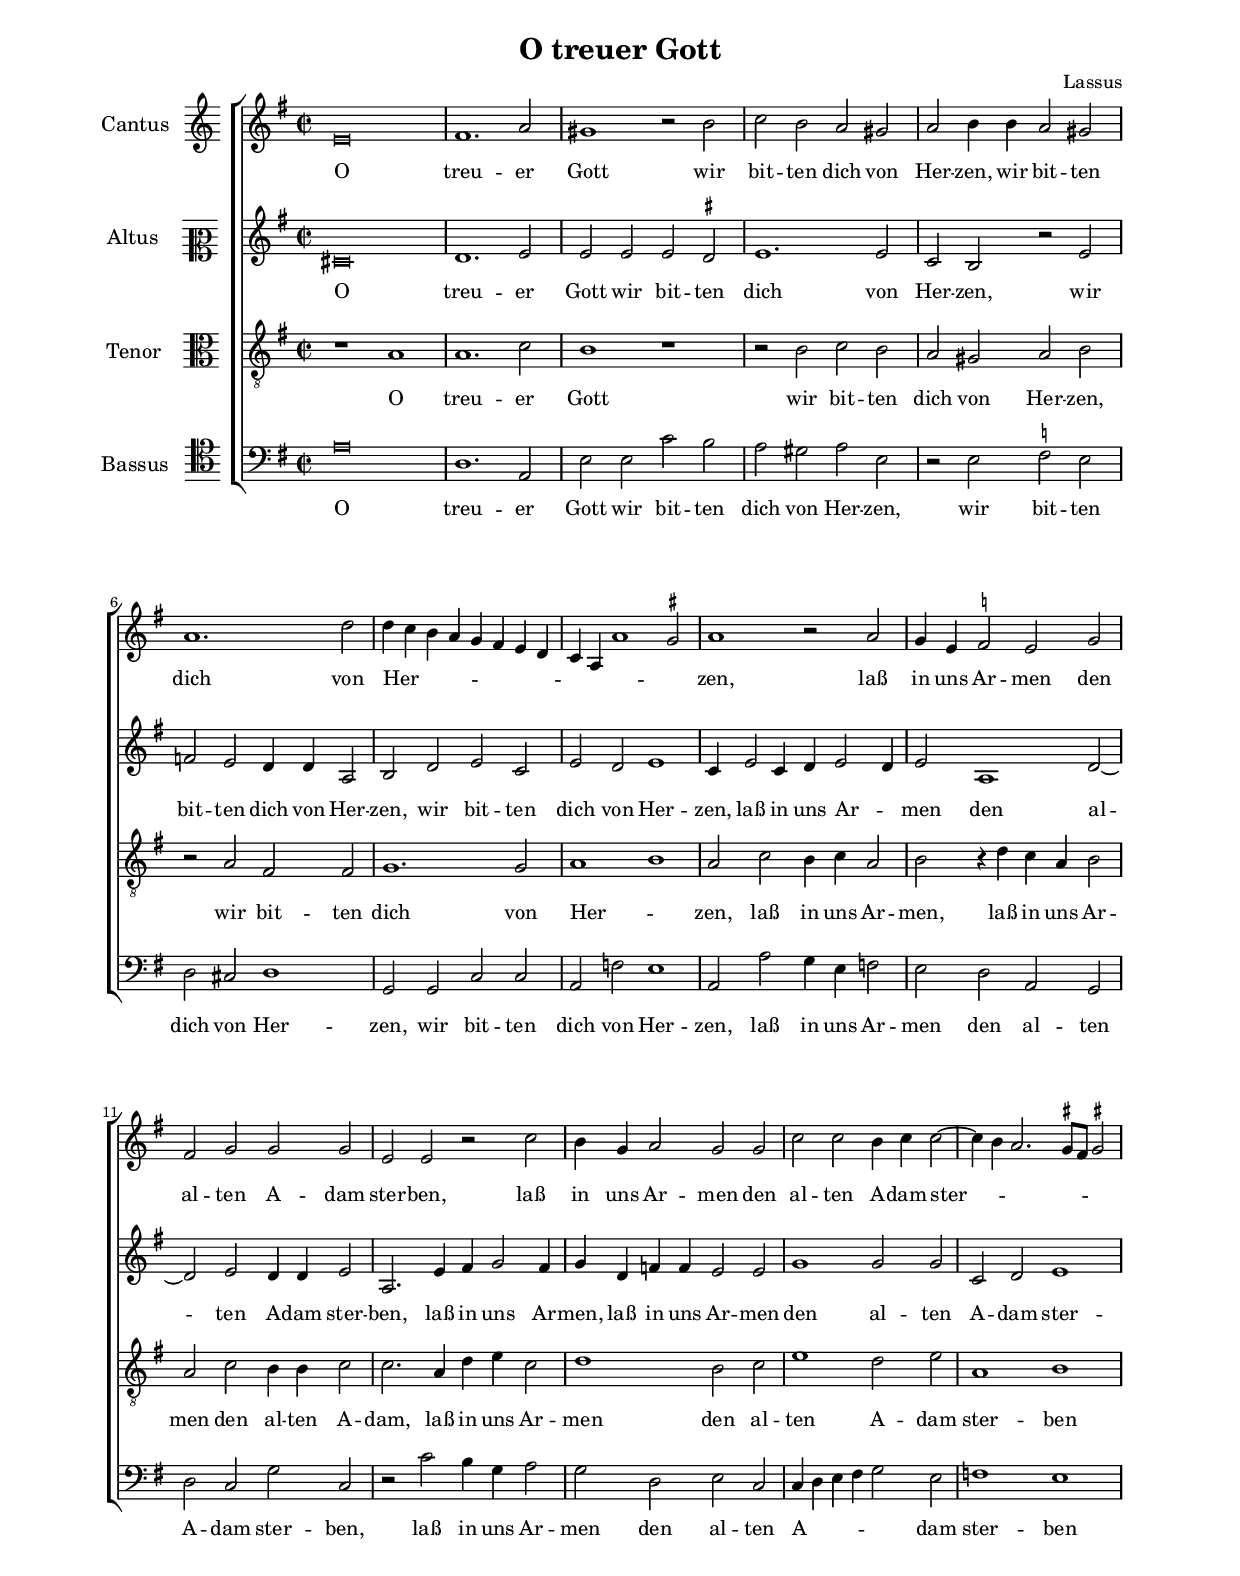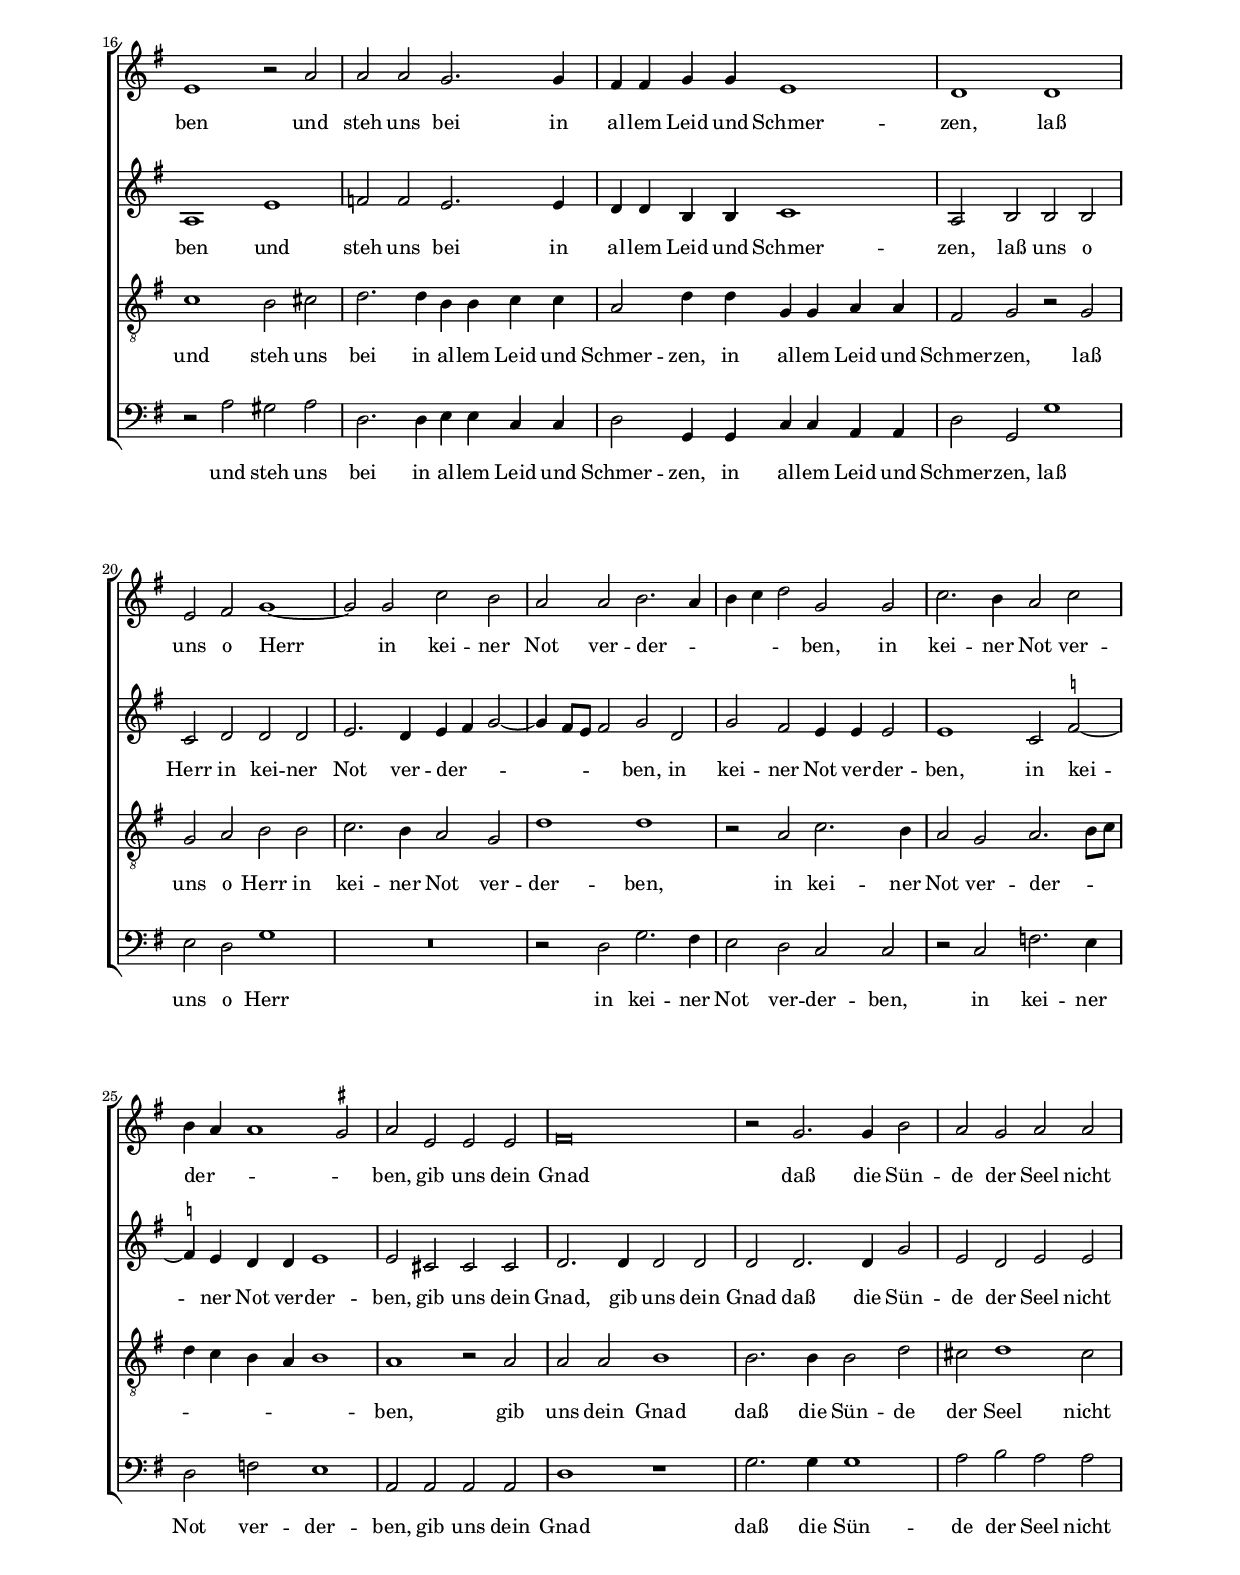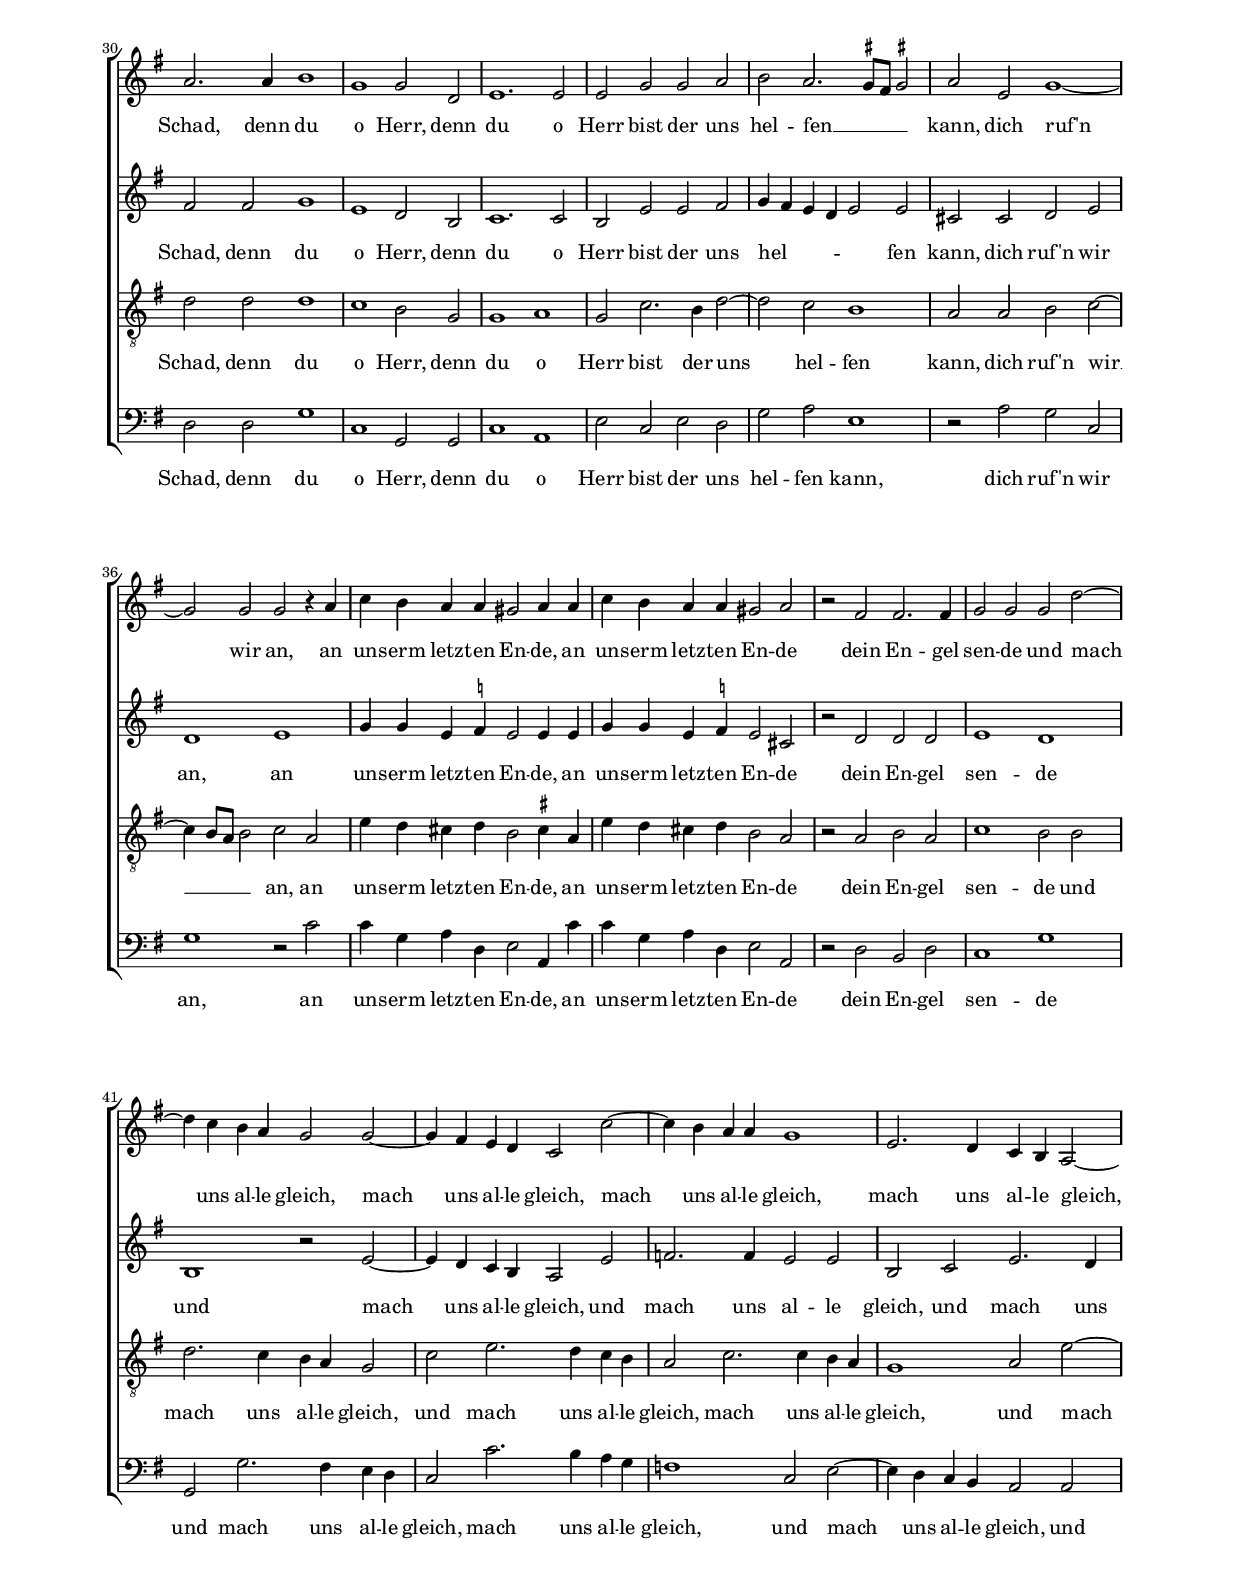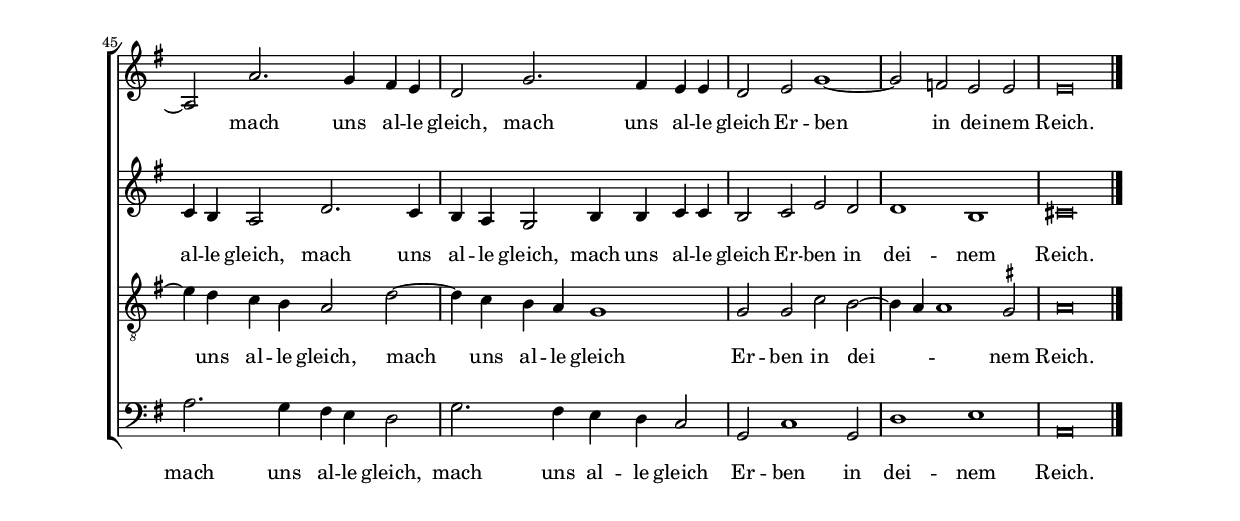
\header
{
  title="O treuer Gott"
  composer="Lassus"
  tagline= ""
}

\version "2.18.2"
\include "deutsch.ly"
#(set-global-staff-size 16)
% #(set-default-paper-size "letter")
#(ly:set-option 'point-and-click #f)

	
global = {
	\key c \major
	\time 2/2 \set Score.measureLength = #(ly:make-moment 2/1)
	}

	ficta = { \once \set suggestAccidentals = ##t }
	
	forget = #(define-music-function (parser location music) (ly:music?) #{
		\accidentalStyle forget
		$music
		\accidentalStyle default
		#})
	
	m = \melisma
	me = \melismaEnd


\paper
	{
	top-margin = 2 \cm
	bottom-margin = 2 \cm
	left-margin = 2 \cm
	right-margin = 2 \cm
	ragged-bottom = ##f
	ragged-last-bottom = ##t
	print-page-number = ##f
	system-system-spacing = #'((basic-distance . 18) (minimum-distance . 14) (padding . 7) (strechability . 150))
%	systems-per-page = 3
%	min-systems-per-page = 3
%	oddHeaderMarkup = \markup { \fill-line { \null \null \column \right-align { \fontsize #1 \fromproperty #'page:page-number-string \null } } }
%	evenHeaderMarkup = \markup { \column \right-align { \fontsize #1 \fromproperty #'page:page-number-string \null } }
	}


incipitcantus = \markup { \score {
	{
	\set Staff.instrumentName = \markup { \fontsize #1 "Cantus" }
	\key c \major
	\clef violin
	s4 \bar ""
	}
	\layout  {
	raggedright = ##t
	indent = 1.6 \cm
	line-width = 2.2\cm
	\context { \Staff \remove Time_signature_engraver }
	\override Staff.Clef.Y-extent = #'(0 . 0)
	}} \hspace #1 }
	
      
incipitaltus = \markup { \score {
	{
	\set Staff.instrumentName = \markup { \fontsize #1 "Altus" }
	\key c \major
	\clef mezzosoprano
	s4 \bar ""
	}
	\layout  {
	raggedright = ##t
	indent = 1.6 \cm
	line-width = 2.2\cm
	\context { \Staff \remove Time_signature_engraver }
	\override Staff.Clef.Y-extent = #'(0 . 0)
	}} \hspace #1 }


incipittenor = \markup { \score {
	{
	\set Staff.instrumentName = \markup { \fontsize #1 "Tenor" }
	\key c \major
	\clef alto
	s4 \bar ""
	}
	\layout  {
	raggedright = ##t
	indent = 1.6 \cm
	line-width = 2.2\cm
	\context { \Staff \remove Time_signature_engraver }
	\override Staff.Clef.Y-extent = #'(0 . 0)
	}} \hspace #1 }


incipitbassus = \markup { \score {
	{
	\set Staff.instrumentName = \markup { \fontsize #1 "Bassus" }
	\key c \major
	\clef tenor
	s4 \bar ""
	}
	\layout  {
	raggedright = ##t
	indent = 1.6 \cm
	line-width = 2.2\cm
	\context { \Staff \remove Time_signature_engraver }
	\override Staff.Clef.Y-extent = #'(0 . 0)
	}} \hspace #1 }


cantus =  \relative c''
	{
	a\breve
	h1. d2
	cis1 r2 e
	f2 e d cis
%5
	d2 e4 e d2 cis |
	d1. g2
	g4 f e d c h a g
	f4 d d'1 \ficta cis2
	d1 r2 d
%10
	c4 a \ficta b2 a c |
	h2 c c c
	a2 a r2 f'
	e4 c d2 c c
	f2 f e4 f f2~
%15
	f4 e d2. \ficta cis8 h \ficta cis!2 |
	a1 r2 d
	d2 d c2. c4
	h4 h c c a1
	g1 g
%20
	a2 h c1~ |
	c2 c f e
	d2 d e2. d4
	e4 f g2 c, c
	f2. e4 d2 f
%25
	e4 d d1 \ficta cis2 |
	d2 a a a
	h\breve
	r2 c2. c4 e2
	d2 c d d
%30
	d2. d4 e1 |
	c1 c2 g
	a1. a2
	a2 c c d
	e2 d2. \ficta cis8 h \ficta cis!2
%35
	d2 a c1~ |
	c2 c c r4 d
	f4 e d d cis2 d4 d
	f4 e d d cis2 d
	r2 h h2. h4
%40
	c2 c2 c g'~ |
	g4 f e d c2 c~
	c4 h a g f2 f'~
	f4 e d d c1
	a2. g4 f e d2~
%45
	d2 d'2. c4 h a |
	g2 c2. h4 a a
	g2 a c1~
	c2 b a a
	a\breve \bar "|." |
	}


altus =  \relative c'
        {
	fis\breve
	g1. a2
	a2 a a \ficta gis
	a1. a2
%5
	f2 e r a |
	b2 a g4 g d2
	e2 g a f
	a2 g a1
	f4 a2 f4 g a2 g4
%10
	a2 d,1 g2~ |
	g2 a g4 g a2
	d,2. a'4 h4 c2 h4
	c4 g b b a2 a
	c1 c2 c
%15
	f,2 g a1 |
	d,1 a'
	b2 b a2. a4
	g4 g e e f1
	d2 e e e
%20
	f2 g g g |
	a2. g4 a h c2~
	c4 h8 a h2 c g
	c2 h a4 a a2
	a1 f2 \ficta b~
%25
	\ficta b4 a g g a1 |
	a2 fis fis fis
	g2. g4 g2 g
	g2 g2. g4 c2
	a2 g a a
%30
	h2 h c1 |
	a1 g2 e
	f1. f2
	e2 a a h
	c4 h a g a2 a
%35
	fis2 fis g a |
	g1 a
	c4 c a \ficta b a2 a4 a
	c4 c a \ficta b a2 fis
	r2 g g g
%40
	a1 g |
	e1 r2 a~
	a4 g f e d2 a'
	b2. b4 a2 a
	e2 f a2. g4
%45
	f4 e d2 g2. f4 |
	e4 d c2 e4 e f f
	e2 f a g
	g1 e
	fis\breve |
	}


tenor =  \relative c'
	{
	r1 d
	d1. f2
	e1 r
	r2 e f e
%5
	d2 cis d e |
	r2 d h h
	c1. c2
	d1 e
	d2 f e4 f d2
%10
	e2 r4 g f4 d e2 |
	d2 f e4 e f2
	f2. d4 g a f2
	g1 e2 f
	a1 g2 a
%15
	d,1 e |
	f1 e2 fis
	g2. g4 e e f f
	d2 g4 g c, c d d
	h2 c r c
%20
	c2 d e e |
	f2. e4 d2 c
	g'1 g
	r2 d f2. e4
	d2 c d2. e8 f
%25
	g4 f e d e1 |
	d1 r2 d
	d2 d e1
	e2. e4 e2 g
	fis2 g1 fis2
%30
	g2 g g1 |
	f1 e2 c
	c1 d
	c2 f2. e4 g2~
	g2 f e1
%35
	d2 d e f~ |
	f4 e8 d e2 f d
	a'4 g fis g e2 \ficta fis!4 d
	a'4 g fis g e2 d
	r2 d e d
%40
	f1 e2 e |
	g2. f4 e d c2
	f2 a2. g4 f e
	d2 f2. f4 e d
	c1 d2 a'~
%45
	a4 g f e d2 g~ |
	g4 f e d c1
	c2 c f e~
	e4 d d1 \ficta cis2
	d\breve |
	}


bassus  =  \relative c
	{
	d'\breve
	g,1. d2
	a'2 a f' e
	d2 cis d a
%5
	r2 a \ficta b a |
	g2 fis g1
	c,2 c f f
	d2 b' a1
	d,2 d' c4 a b2
%10
	a2 g d c |
	g'2 f c' f,
	r2 f' e4 c d2
	c2 g a f
	f4 g a h c2 a
%15
	b1 a |
	r2 d cis d
	g,2. g4 a a f f
	g2 c,4 c f f d d
	g2 c, c'1
%20
	a2 g c1 |
	R\breve
	r2 g c2. h4
	a2 g f f
	r2 f b2. a4
%25
	g2 b a1 |
	d,2 d d d
	g1 r
	c2. c4 c1
	d2 e d d
%30
	g,2 g c1 |
	f,1 c2 c
	f1 d
	a'2 f a g
	c2 d a1
%35
	r2 d c f, |
	c'1 r2 f
	f4 c d g, a2 d,4 f'
	f4 c d g, a2 d,
	r2 g e g
%40
	f1 c' |
	c,2 c'2. h4 a g
	f2 f'2. e4 d c
	b1 f2 a~
	a4 g f e d2 d
%45
	d'2. c4 h a g2 |
	c2. h4 a g f2
	c2 f1 c2
	g'1 a
	d,\breve |
	}

lyricscantus = \lyricmode {
	O treu -- er Gott wir bit -- ten dich von Her -- zen,
        wir bit -- ten dich von Her -- _ _ _ _ _ _ _ _ _ _ _ zen,
        laß in uns Ar -- men den al -- ten A -- dam ster -- ben,
        laß in uns Ar -- men den al -- ten A -- dam ster -- _ _ _ _ _ ben
        und steh uns bei in al -- lem Leid und Schmer -- zen,
        laß uns o Herr in kei -- ner Not ver -- der -- _ _ _ _ ben,
        in kei -- ner Not ver -- der -- _ _ _ ben,
        gib uns dein Gnad
        daß die Sün -- de der Seel nicht Schad,
        denn du o Herr,
        denn du o Herr
        bist der uns hel -- fen __ _ _ _ kann,
        dich ruf'n wir an,
        an un -- serm letz -- ten En -- de,
        an un -- serm letz -- ten En -- de
        dein En -- gel sen -- de
        und mach uns al -- le gleich,
        mach uns al -- le gleich,
        mach uns al -- le gleich,
        mach uns al -- le gleich,
        mach uns al -- le gleich,
        mach uns al -- le gleich
        Er -- ben in dei -- nem Reich.
	}


lyricsaltus = \lyricmode {
	O treu -- er Gott wir bit -- ten dich von Her -- zen,
        wir bit -- ten dich von Her -- zen,
        wir bit -- ten dich von Her -- zen,
        laß in uns Ar -- _ men den al -- ten A -- dam ster -- ben,
        laß in uns Ar -- men,
        laß in uns Ar -- men den al -- ten A -- dam ster -- ben
        und steh uns bei in al -- lem Leid und Schmer -- zen,
        laß uns o Herr in kei -- ner Not ver -- der -- _ _ _ _ _ ben,
        in kei -- ner Not ver -- der -- ben,
        in kei -- ner Not ver -- der -- ben,
        gib uns dein Gnad,
        gib uns dein Gnad
        daß die Sün -- de der Seel nicht Schad,
        denn du o Herr,
        denn du o Herr
        bist der uns hel -- _ _ _ _ fen kann,
        dich ruf'n wir an,
        an un -- serm letz -- ten En -- de,
        an un -- serm letz -- ten En -- de
        dein En -- gel sen -- de
        und mach uns al -- le gleich,
        und mach uns al -- le gleich,
        und mach uns al -- le gleich,
        mach uns al -- le gleich,
        mach uns al -- le gleich
        Er -- ben in dei -- nem Reich.
	}


lyricstenor = \lyricmode {
	O treu -- er Gott wir bit -- ten dich von Her -- zen,
        wir bit -- ten dich von Her -- _ zen,
        laß in uns Ar -- men,
        laß in uns Ar -- men den al -- ten A -- dam,
        laß in uns Ar -- men den al -- ten A -- dam ster -- ben
        und steh uns bei in al -- lem Leid und Schmer -- zen,
        in al -- lem Leid und Schmer -- zen,
        laß uns o Herr in kei -- ner Not ver -- der -- ben,
        in kei -- ner Not ver -- der -- _ _ _ _ _ _ _ ben,
        gib uns dein Gnad 
        daß die Sün -- de der Seel nicht Schad,
        denn du o Herr,
        denn du o Herr
        bist der uns hel -- fen kann,
        dich ruf'n wir __ _ _ _ an,
        an un -- serm letz -- ten En -- de,
        an un -- serm letz -- ten En -- de
        dein En -- gel sen -- de
        und mach uns al -- le gleich,
        und mach uns al -- le gleich,
        mach uns al -- le gleich,
        und mach uns al -- le gleich,
        mach uns al -- le gleich
        Er -- ben in dei -- _ _ nem Reich.
	}


lyricsbassus = \lyricmode {
	O treu -- er Gott wir bit -- ten dich von Her -- zen,
        wir bit -- ten dich von Her -- zen,
        wir bit -- ten dich von Her -- zen,
        laß in uns Ar -- men den al -- ten A -- dam ster -- ben,
        laß in uns Ar -- men den al -- ten A -- _ _ _ _ dam ster -- ben
        und steh uns bei in al -- lem Leid und Schmer -- zen,
        in al -- lem Leid und Schmer -- zen,
        laß uns o Herr in kei -- ner Not ver -- der -- ben,
        in kei -- ner Not ver -- der -- ben,
        gib uns dein Gnad 
        daß die Sün -- de der Seel nicht Schad,
        denn du o Herr,
        denn du o Herr
        bist der uns hel -- fen kann,
        dich ruf'n wir an,
        an un -- serm letz -- ten En -- de,
        an un -- serm letz -- ten En -- de
        dein En -- gel sen -- de
        und mach uns al -- le gleich,
        mach uns al -- le gleich,
        und mach uns al -- le gleich,
        und mach uns al -- le gleich,
        mach uns al -- le gleich
        Er -- ben in dei -- nem Reich.
	}


\score
{  
  \transpose c g, {
	\new ChoirStaff \with { \override StaffGrouper.staff-staff-spacing.basic-distance = #13 }
	<<

	\new Staff << \global
	\new Voice="v1" {
		\set Staff.instrumentName=\incipitcantus
		\set Staff.midiInstrument = "reed organ"
		\clef "violin"
		\cantus }
	\new Lyrics \lyricsto "v1" {\lyricscantus }
	>>


	\new Staff << \global
	\new Voice="v2" {
		\set Staff.instrumentName=\incipitaltus
		\set Staff.midiInstrument = "reed organ"
		\clef "violin" 
		\altus}
	\new Lyrics \lyricsto "v2" {\lyricsaltus }
	>>


	\new Staff << \global
	\new Voice="v3" {
		\set Staff.instrumentName=\incipittenor
		\set Staff.midiInstrument = "reed organ"
		\clef "G_8"
		\tenor }
	\new Lyrics \lyricsto "v3" {\lyricstenor }
	>>


	\new Staff << \global
	\new Voice="v4" {
		\set Staff.instrumentName=\incipitbassus
		\set Staff.midiInstrument = "reed organ"
		\clef bass 
		\bassus }
	\new Lyrics \lyricsto "v4" {\lyricsbassus}
	>>

	>>
	} % transpose

	\layout
	{
	indent = 2.1 \cm
	\context { \Lyrics \override VerticalAxisGroup.nonstaff-relatedstaff-spacing.padding = #2 }
	\context { \Staff \override TimeSignature.break-visibility = #end-of-line-invisible }
%	\context { \Staff \override InstrumentName.X-offset = #'-25 }
	\context { \Voice \override Slur.transparent = ##t }
%	\context { \Voice \override AccidentalSuggestion.avoid-slur = #'ignore }
%	\context { \Voice \override AccidentalSuggestion.outside-staff-priority = ##f }
%	\context { \Score \override BarNumber.padding = #2 }
	\context { \Voice \override NoteHead.style = #'baroque }
	}

\midi
	{
    	\tempo 2 = 100
	}
	
}


% EOF
